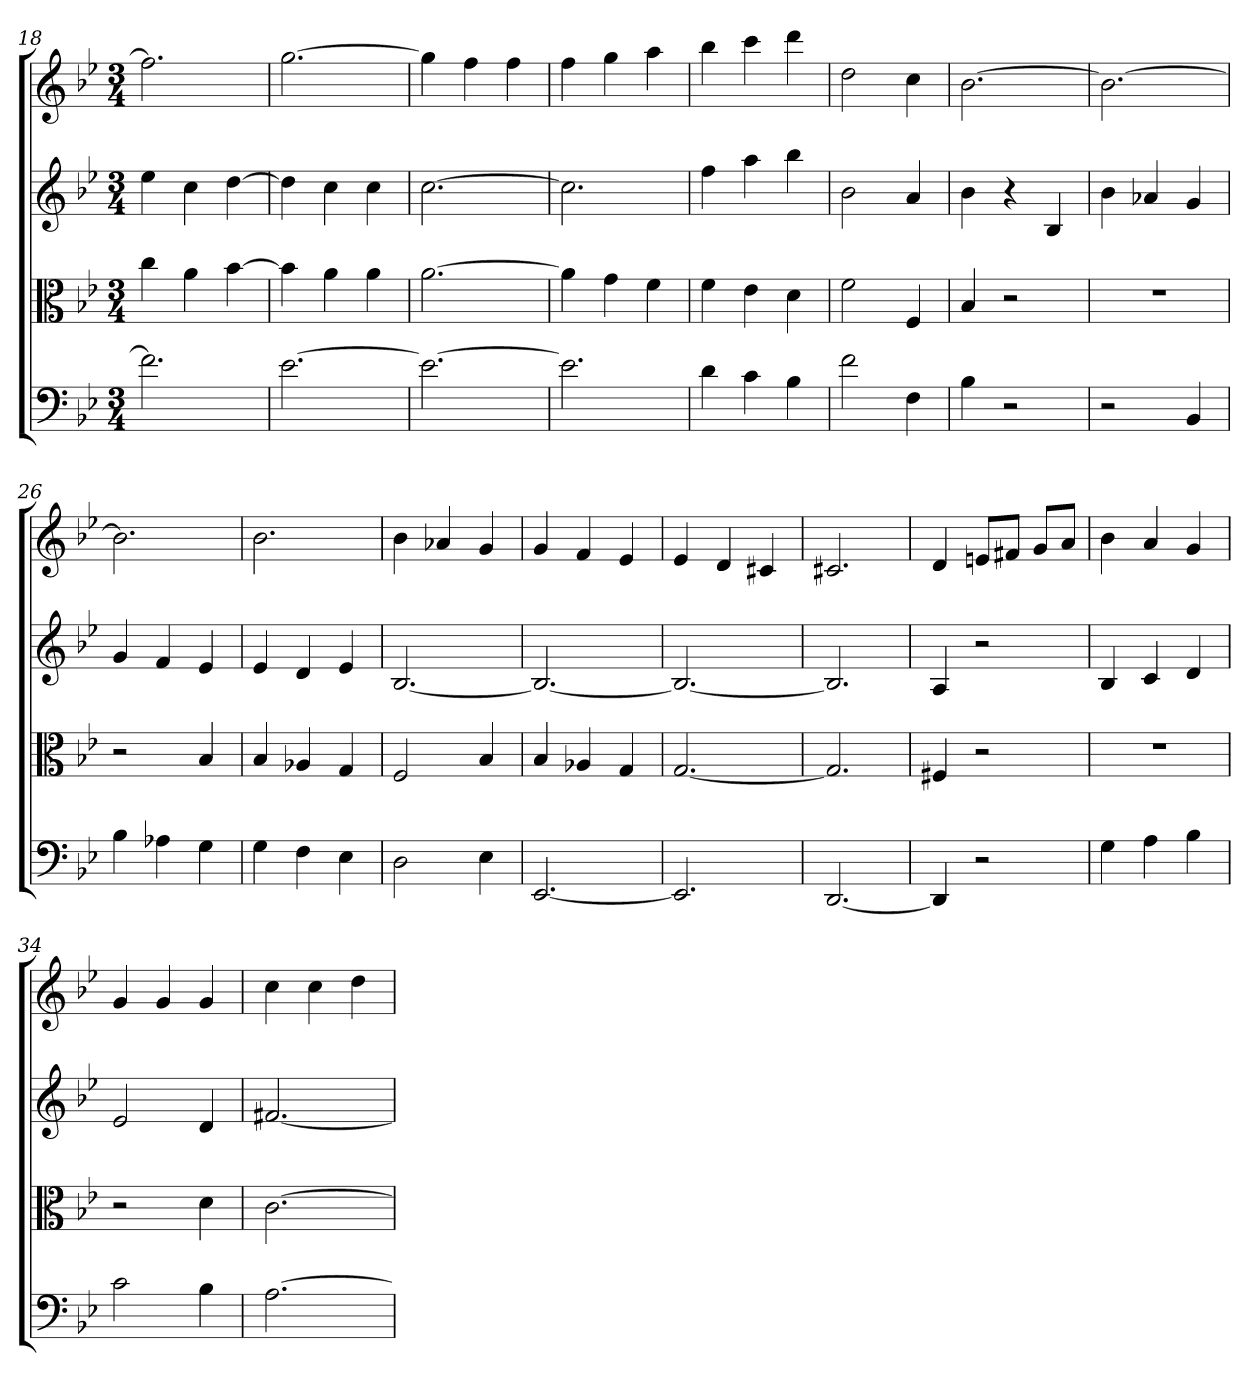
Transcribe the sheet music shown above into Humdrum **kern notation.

**kern	**kern	**kern	**kern
*part4	*part3	*part2	*part1
*staff4	*staff3	*staff2	*staff1
*clefF4	*clefC3	*	*
*k[b-e-]	*k[b-e-]	*k[b-e-]	*k[b-e-]
*g:	*g:	*g:	*g:
*M3/4	*M3/4	*M3/4	*M3/4
=18	=18	=18	=18
2.f]	4cc	4ee-	2.ff]
.	4a	4cc	.
.	[4b-	[4dd	.
=19	=19	=19	=19
[2.e-	4b-]	4dd]	[2.gg
.	4a	4cc	.
.	4a	4cc	.
=20	=20	=20	=20
2.e-_	[2.a	[2.cc	4gg]
.	.	.	4ff
.	.	.	4ff
=21	=21	=21	=21
2.e-]	4a]	2.cc]	4ff
.	4g	.	4gg
.	4f	.	4aa
=22	=22	=22	=22
4d	4f	4ff	4bb-
4c	4e-	4aa	4ccc
4B-	4d	4bb-	4ddd
=23	=23	=23	=23
2f	2f	2b-	2dd
4F	4F	4a	4cc
=24	=24	=24	=24
4B-	4B-	4b-	[2.b-
2r	2r	4r	.
.	.	4B-	.
=25	=25	=25	=25
2r	2.r	4b-	2.b-_
.	.	4a-X	.
4BB-	.	4g	.
=26	=26	=26	=26
4B-	2r	4g	2.b-]
4A-X	.	4f	.
4G	4B-	4e-	.
=27	=27	=27	=27
4G	4B-	4e-	2.b-
4F	4A-X	4d	.
4E-	4G	4e-	.
=28	=28	=28	=28
2D	2F	[2.B-	4b-
.	.	.	4a-X
4E-	4B-	.	4g
=29	=29	=29	=29
[2.EE-	4B-	2.B-_	4g
.	4A-X	.	4f
.	4G	.	4e-
=30	=30	=30	=30
2.EE-]	[2.G	2.B-_	4e-
.	.	.	4d
.	.	.	4c#X
=31	=31	=31	=31
[2.DD	2.G]	2.B-]	2.c#X
=32	=32	=32	=32
4DD]	4F#X	4A	4d
2r	2r	2r	8enL
.	.	.	8f#XJ
.	.	.	8gL
.	.	.	8aJ
=33	=33	=33	=33
4G	2.r	4B-	4b-
4A	.	4c	4a
4B-	.	4d	4g
=34	=34	=34	=34
2c	2r	2e-	4g
.	.	.	4g
4B-	4d	4d	4g
=35	=35	=35	=35
[2.A	[2.c	[2.f#X	4cc
.	.	.	4cc
.	.	.	4dd
=	=	=	=
*-	*-	*-	*-
